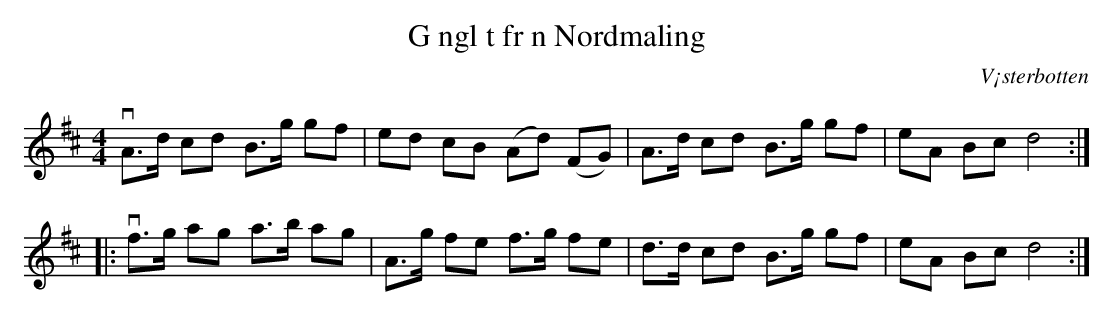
X:1
T:G ngl t fr n Nordmaling
O:V¡sterbotten
M:4/4
L:1/8
K:D
vA>d cd B>g gf|ed cB (Ad) (FG) |A>d cd B>g gf|eA Bc d4:|
|:vf>g ag a>b ag|A>g fe f>g fe|d>d cd B>g gf|eA Bc d4:|
